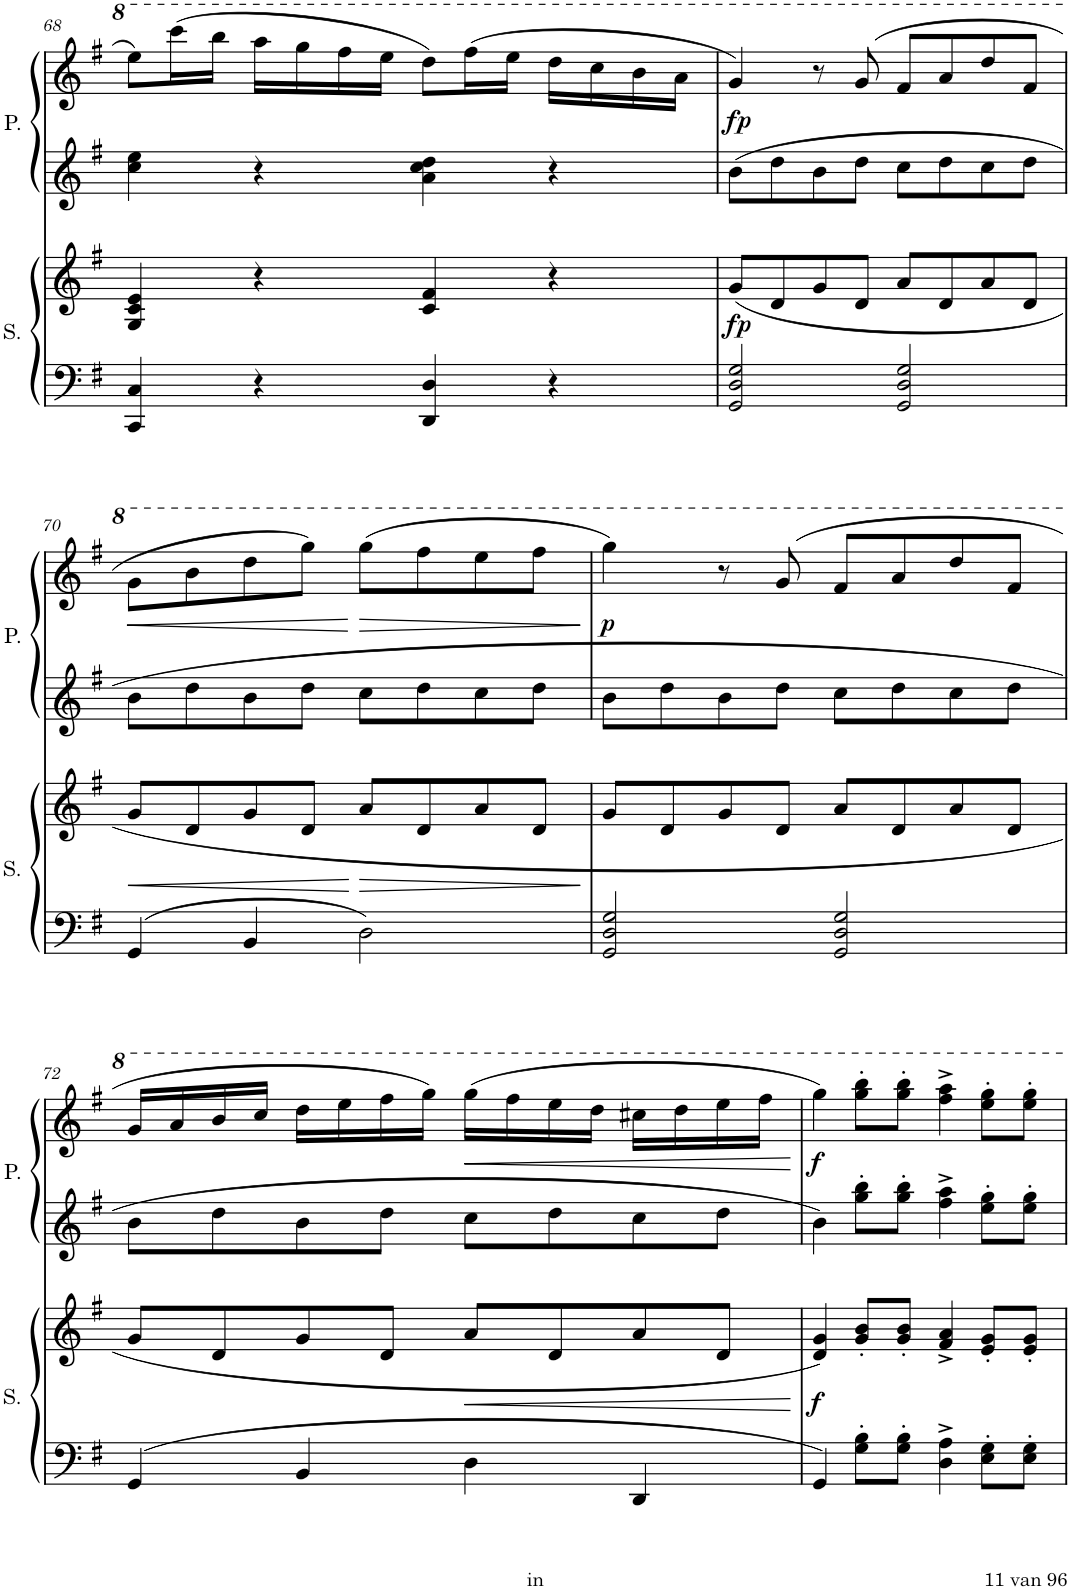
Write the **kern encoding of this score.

**kern	**kern	**dynam	**kern	**kern	**dynam
*part2	*part2	*part2	*part1	*part1	*part1
*staff4	*staff3	*staff3/4	*staff2	*staff1	*staff1/2
*I"Secondo	*	*	*I"Primo	*	*
*I'S.	*	*	*I'P.	*	*
!!LO:PB:g=z
*clefF4	*clefG2	*	*clefG2	*clefG2	*
*k[f#]	*k[f#]	*	*k[f#]	*k[f#]	*
*M4/4	*M4/4	*	*M4/4	*M4/4	*
*met(c)	*met(c)	*	*met(c)	*met(c)	*
=68	=68	=68	=68	=68	=68
4CC/ 4C/	4G/ 4c/ 4e/	.	4cc\ 4ee\	8eee\L	.
.	.	.	.	(16cccc\L	.
.	.	.	.	16bbb\JJ	.
4r	4r	.	4r	16aaa\LL	.
.	.	.	.	16ggg\	.
.	.	.	.	16fff#\	.
.	.	.	.	16eee\JJ	.
4DD/ 4D/	4c/ 4f#/	.	4a\ 4cc\ 4dd\	8ddd\L)	.
.	.	.	.	(16fff#\L	.
.	.	.	.	16eee\JJ	.
4r	4r	.	4r	16ddd\LL	.
.	.	.	.	16ccc\	.
.	.	.	.	16bb\	.
.	.	.	.	16aa\JJ	.
=69	=69	=69	=69	=69	=69
!	!	!LO:DY:b	!	!	!LO:DY:b
2GG/ 2D/ 2G/	(8g/L	fp	8b\L	4gg/)	fp
.	8d/	.	8dd\	.	.
.	8g/	.	8b\	8r	.
.	8d/J	.	8dd\J	(>8gg/	.
2GG/ 2D/ 2G/	8a/L	.	8cc\L	8ff#/L	.
.	8d/	.	8dd\	8aa/	.
.	8a/	.	8cc\	8ddd/	.
.	8d/J	.	8dd\J	8ff#/J	.
!!LO:LB:g=z
=70	=70	=70	=70	=70	=70
!	!	!LO:HP:b	!	!	!LO:HP:b
4GG/	8g/L	<	8b\L	8gg\L	<
.	8d/	.	8dd\	8bb\	.
4BB/	8g/	.	8b\	8ddd\	.
.	8d/J	.	8dd\J	8ggg\J)	.
!	!	!LO:HP:n=1:b	!	!	!LO:HP:n=1:b
2D\	8a/L	[ >	8cc\L	(8ggg\L	[ >
.	8d/	.	8dd\	8fff#\	.
.	8a/	.	8cc\	8eee\	.
.	8d/J	.	8dd\J	8fff#\J	.
.	.	]	.	.	]
=71	=71	=71	=71	=71	=71
!	!	!	!	!	!LO:DY:b
2GG/ 2D/ 2G/	8g/L	.	8b\L	4ggg\)	p
.	8d/	.	8dd\	.	.
.	8g/	.	8b\	8r	.
.	8d/J	.	8dd\J	(8gg/	.
2GG/ 2D/ 2G/	8a/L	.	8cc\L	8ff#/L	.
.	8d/	.	8dd\	8aa/	.
.	8a/	.	8cc\	8ddd/	.
.	8d/J	.	8dd\J	8ff#/J	.
!!LO:LB:g=z
=72	=72	=72	=72	=72	=72
4GG/	8g/L	.	8b\L	16gg/LL	.
.	.	.	.	16aa/	.
.	8d/	.	8dd\	16bb/	.
.	.	.	.	16ccc/JJ	.
4BB/	8g/	.	8b\	16ddd\LL	.
.	.	.	.	16eee\	.
.	8d/J	.	8dd\J	16fff#\	.
.	.	.	.	16ggg\JJ)	.
!	!	!LO:HP:b	!	!	!LO:HP:b
4D\	8a/L	<	8cc\L	(16ggg\LL	<
.	.	.	.	16fff#\	.
.	8d/	.	8dd\	16eee\	.
.	.	.	.	16ddd\JJ	.
4DD/	8a/	.	8cc\	16ccc#X\LL	.
.	.	.	.	16ddd\	.
.	8d/J	.	8dd\J	16eee\	.
.	.	.	.	16fff#\JJ	.
.	.	[	.	.	[
=73	=73	=73	=73	=73	=73
!	!	!LO:DY:b	!	!	!LO:DY:b
4GG/	4d/ 4g/)	f	4b\	4ggg\)	f
8G\' 8B\'L	8g/' 8b/'L	.	8gg\' 8bb\'L	8ggg\' 8bbb\'L	.
8G\' 8B\'J	8g/' 8b/'J	.	8gg\' 8bb\'J	8ggg\' 8bbb\'J	.
4D\^ 4A\^	4f#/^ 4a/^	.	4ff#\^ 4aa\^	4fff#\^ 4aaa\^	.
8E\' 8G\'L	8e/' 8g/'L	.	8ee\' 8gg\'L	8eee\' 8ggg\'L	.
8E\' 8G\'J	8e/' 8g/'J	.	8ee\' 8gg\'J	8eee\' 8ggg\'J	.
=	=	=	=	=	=
*-	*-	*-	*-	*-	*-
